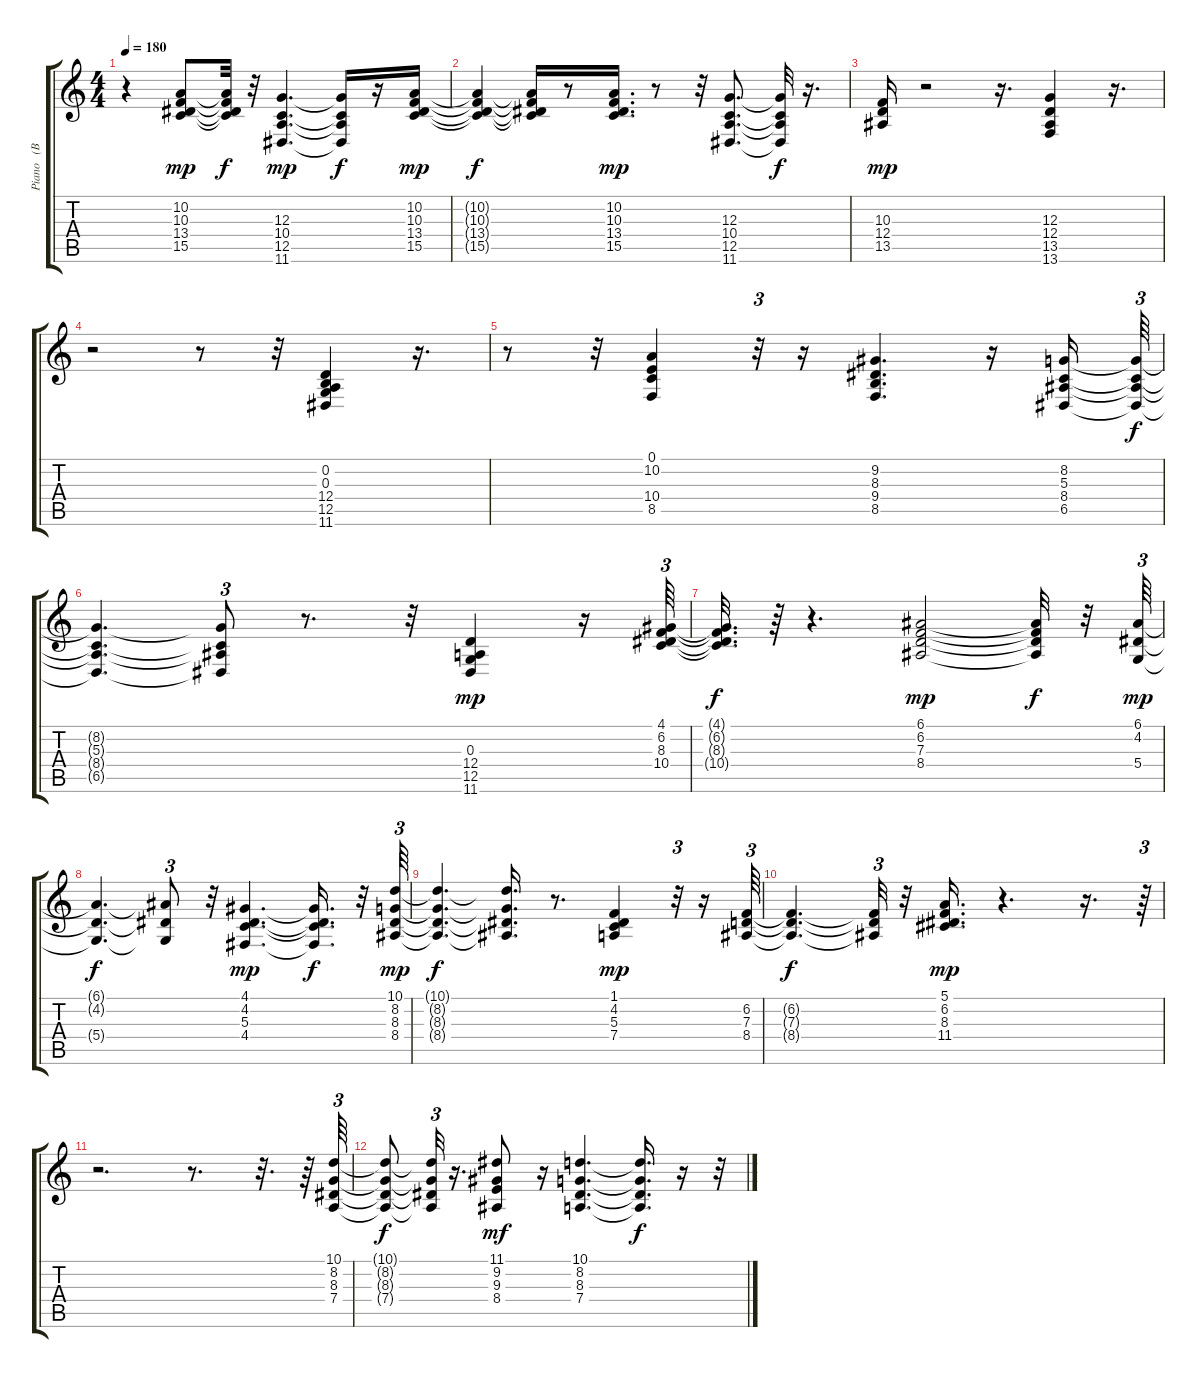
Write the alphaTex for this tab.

\track ("Piano   (BB)" "Piano   (B") {instrument acousticgrandpiano}
\staff {score tabs}
\tuning (E4 B3 G3 D3 A2 E2) {hide}
\ts (4 4)
\tempo 180
\clef g2
\ks c
r.4{dy p} (10.2 10.3 13.4 15.5).8{dy mp} (10.2{t} 10.3{t} 13.4{t} 15.5{t}).32{dy f} r.32 (12.3 10.4 12.5 11.6).4{d dy mp} (12.3{t} 10.4{t} 12.5{t} 11.6{t}).16{dy f} r.16 (10.2 10.3 13.4 15.5).16{dy mp} |
(10.2{t} 10.3{t} 13.4{t} 15.5{t}).4{dy f} (10.2{t} 10.3{t} 13.4{t} 15.5{t}).16 r.8 (10.2 10.3 13.4 15.5).16{d dy mp} r.8 r.32 (12.3 10.4 12.5 11.6).8{d} (12.3{t} 10.4{t} 12.5{t} 11.6{t}).32{dy f} r.16{d} |
(10.3 12.4 13.5).16{dy mp} r.2 r.16{d} (12.3 12.4 13.5 13.6).4 r.16{d} |
r.2 r.8 r.32 (0.2 0.3 12.4 12.5 11.6).4 r.16{d} |
r.8 r.32 (0.1 10.2 10.4 8.5).4 r.32{tu (3 2)} r.16 (9.2 8.3 9.4 8.5).4{d} r.16 (8.2 5.3 8.4 6.5).16 (8.2{t} 5.3{t} 8.4{t} 6.5{t}).64{tu (3 2) dy f} |
(8.2{t} 5.3{t} 8.4{t} 6.5{t}).4{d} (8.2{t} 5.3{t} 8.4{t} 6.5{t}).8{tu (3 2)} r.8{d} r.32 (0.3 12.4 12.5 11.6).4{dy mp} r.16 (4.1 6.2 8.3 10.4).64{tu (3 2)} |
(4.1{t} 6.2{t} 8.3{t} 10.4{t}).32{d dy f} r.64 r.4{d} (6.1 6.2 7.3 8.4).2{dy mp} (6.1{t} 6.2{t} 7.3{t} 8.4{t}).32{dy f} r.32 (6.1 4.2 5.4).64{tu (3 2) dy mp} |
(6.1{t} 4.2{t} 5.4{t}).4{d dy f} (6.1{t} 4.2{t} 5.4{t}).8{tu (3 2)} r.32 (4.1 4.2 5.3 4.4).4{d dy mp} (4.1{t} 4.2{t} 5.3{t} 4.4{t}).16{d dy f} r.32 (10.1 8.2 8.3 8.4).64{tu (3 2) dy mp} |
(10.1{t} 8.2{t} 8.3{t} 8.4{t}).4{d dy f} (10.1{t} 8.2{t} 8.3{t} 8.4{t}).16{d} r.8{d} (1.1 4.2 5.3 7.4).4{dy mp} r.32{tu (3 2)} r.16 (6.2 7.3 8.4).64{tu (3 2)} |
(6.2{t} 7.3{t} 8.4{t}).4{d dy f} (6.2{t} 7.3{t} 8.4{t}).32{tu (3 2)} r.32 (5.1 6.2 8.3 11.4).16{d dy mp} r.4{d} r.16{d} r.64{tu (3 2)} |
r.2{d} r.8{d} r.32{d} r.64 (10.1 8.2 8.3 7.4).64{tu (3 2)} |
(10.1{t} 8.2{t} 8.3{t} 7.4{t}).8{dy f} (10.1{t} 8.2{t} 8.3{t} 7.4{t}).32{tu (3 2)} r.16{d} (11.1 9.2 9.3 8.4).8{dy mf} r.16 (10.1 8.2 8.3 7.4).4{d} (10.1{t} 8.2{t} 8.3{t} 7.4{t}).16{d dy f} r.16 r.32
